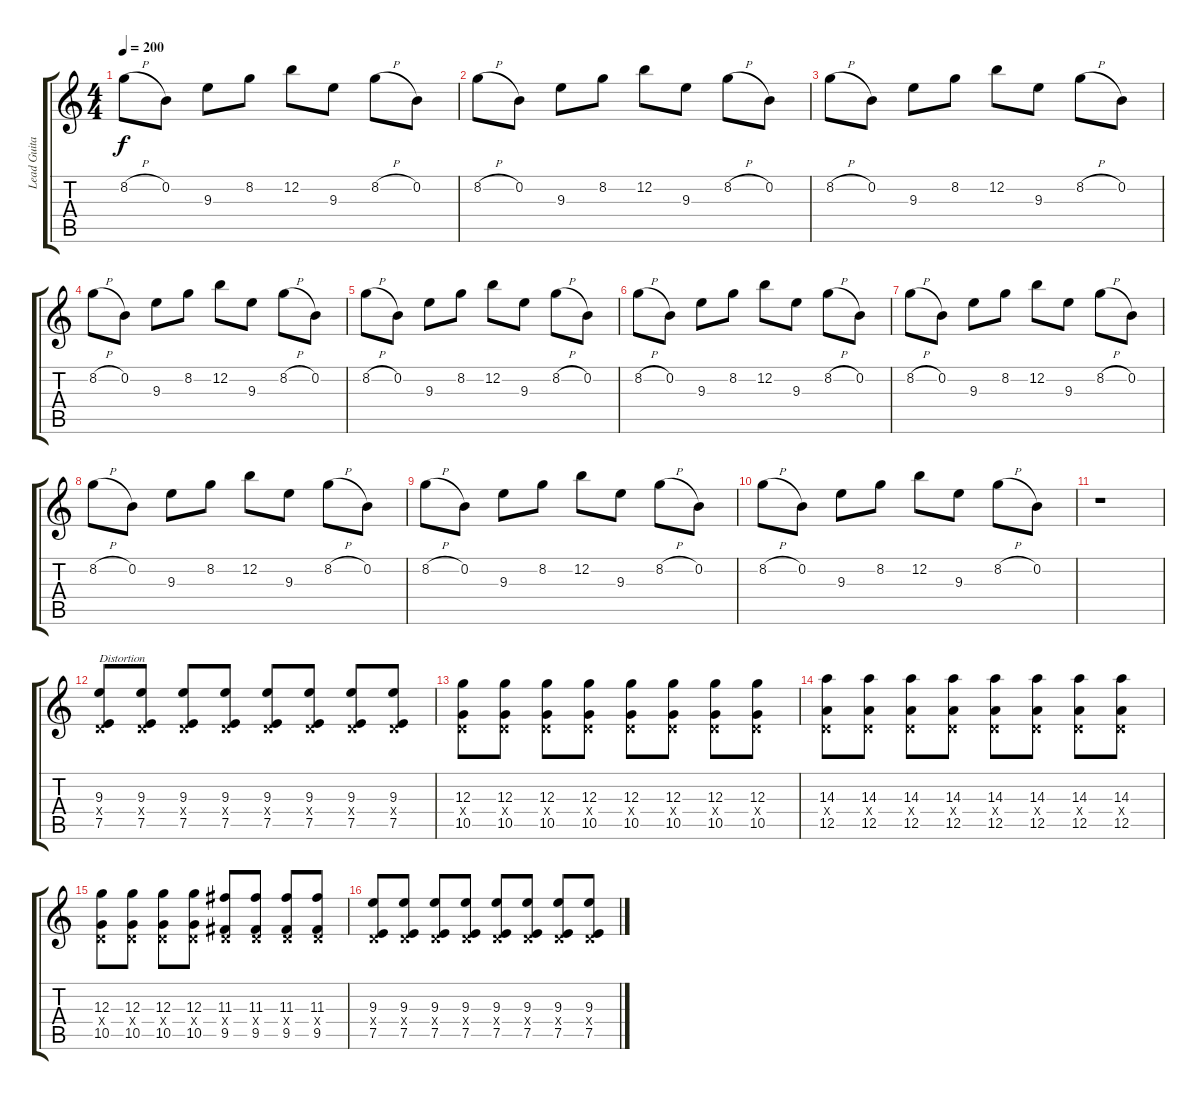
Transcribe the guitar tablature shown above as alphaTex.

\track ("Lead Guitar  " "Lead Guita") {instrument electricguitarclean}
\staff {score tabs}
\tuning (E4 B3 G3 D3 A2 D2) {hide}
\ts (4 4)
\tempo 200
\clef g2
\ks c
8.2{h}.8{dy f} 0.2.8 9.3.8 8.2.8 12.2.8 9.3.8 8.2{h}.8 0.2.8 |
8.2{h}.8 0.2.8 9.3.8 8.2.8 12.2.8 9.3.8 8.2{h}.8 0.2.8 |
8.2{h}.8 0.2.8 9.3.8 8.2.8 12.2.8 9.3.8 8.2{h}.8 0.2.8 |
8.2{h}.8 0.2.8 9.3.8 8.2.8 12.2.8 9.3.8 8.2{h}.8 0.2.8 |
8.2{h}.8 0.2.8 9.3.8 8.2.8 12.2.8 9.3.8 8.2{h}.8 0.2.8 |
8.2{h}.8 0.2.8 9.3.8 8.2.8 12.2.8 9.3.8 8.2{h}.8 0.2.8 |
8.2{h}.8 0.2.8 9.3.8 8.2.8 12.2.8 9.3.8 8.2{h}.8 0.2.8 |
8.2{h}.8 0.2.8 9.3.8 8.2.8 12.2.8 9.3.8 8.2{h}.8 0.2.8 |
8.2{h}.8 0.2.8 9.3.8 8.2.8 12.2.8 9.3.8 8.2{h}.8 0.2.8 |
8.2{h}.8 0.2.8 9.3.8 8.2.8 12.2.8 9.3.8 8.2{h}.8 0.2.8 |
r.1 |
(9.3 0.4{x} 7.5).8{txt "Distortion" instrument overdrivenguitar} (9.3 0.4{x} 7.5).8 (9.3 0.4{x} 7.5).8 (9.3 0.4{x} 7.5).8 (9.3 0.4{x} 7.5).8 (9.3 0.4{x} 7.5).8 (9.3 0.4{x} 7.5).8 (9.3 0.4{x} 7.5).8 |
(12.3 0.4{x} 10.5).8 (12.3 0.4{x} 10.5).8 (12.3 0.4{x} 10.5).8 (12.3 0.4{x} 10.5).8 (12.3 0.4{x} 10.5).8 (12.3 0.4{x} 10.5).8 (12.3 0.4{x} 10.5).8 (12.3 0.4{x} 10.5).8 |
(14.3 0.4{x} 12.5).8 (14.3 0.4{x} 12.5).8 (14.3 0.4{x} 12.5).8 (14.3 0.4{x} 12.5).8 (14.3 0.4{x} 12.5).8 (14.3 0.4{x} 12.5).8 (14.3 0.4{x} 12.5).8 (14.3 0.4{x} 12.5).8 |
(12.3 0.4{x} 10.5).8 (12.3 0.4{x} 10.5).8 (12.3 0.4{x} 10.5).8 (12.3 0.4{x} 10.5).8 (11.3 0.4{x} 9.5).8 (11.3 0.4{x} 9.5).8 (11.3 0.4{x} 9.5).8 (11.3 0.4{x} 9.5).8 |
(9.3 0.4{x} 7.5).8 (9.3 0.4{x} 7.5).8 (9.3 0.4{x} 7.5).8 (9.3 0.4{x} 7.5).8 (9.3 0.4{x} 7.5).8 (9.3 0.4{x} 7.5).8 (9.3 0.4{x} 7.5).8 (9.3 0.4{x} 7.5).8
